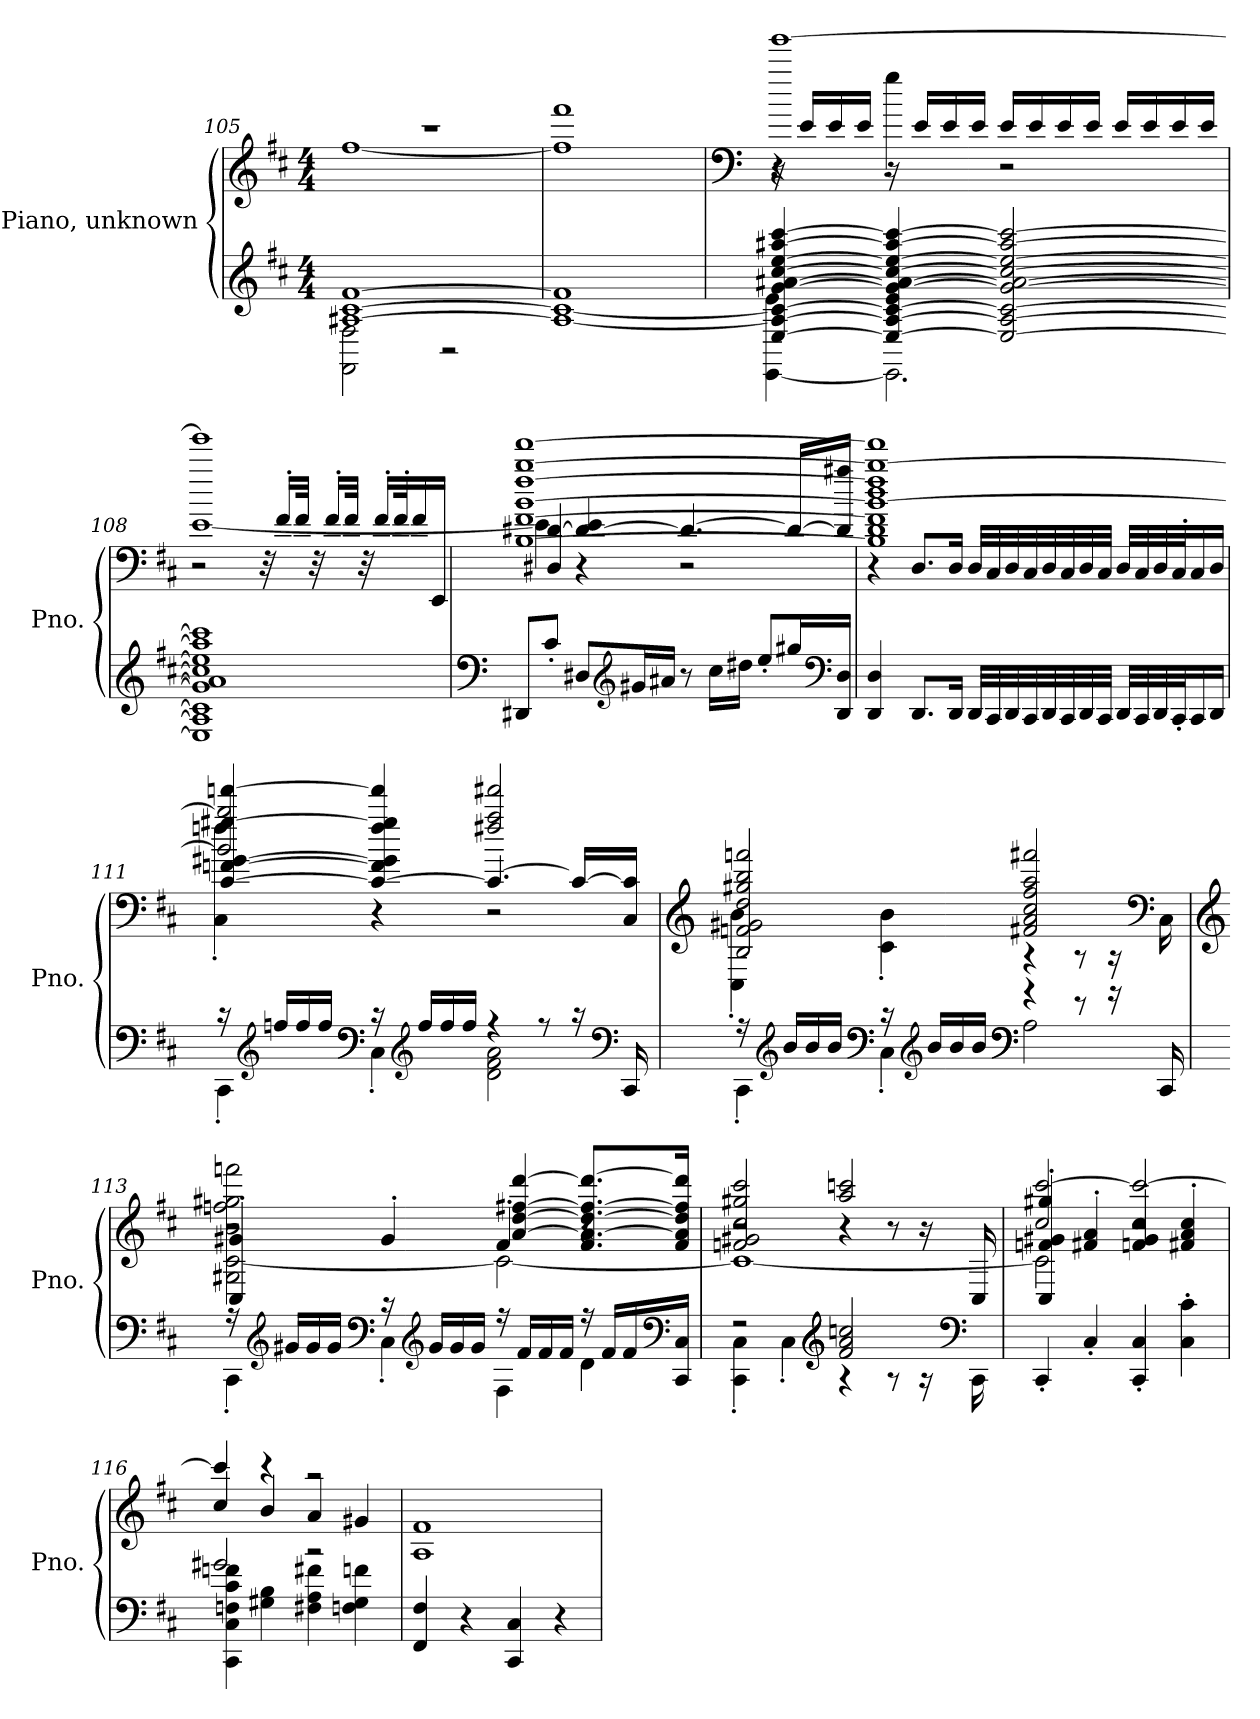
**kern	**kern
*part1	*part1
*staff2	*staff1
*I"Piano, unknown	*
*I'Pno.	*
*clefG2	*clefG2
*k[f#c#]	*k[f#c#]
*M4/4	*M4/4
=105	=105
*^	*^
[1A#X [1c# [1f#	2FF#\ 2F#\	1r	[1ff#
.	2r	.	.
*v	*v	*	*
=106	=106	=106
1A#_ 1c#_ 1f#]	1fff#	1ff#]
*	*v	*v
!!LO:PB:g=z
=107	=107
*	*clefF4
*^	*^
*	*	*	*^
[4E/ 4A#/_ 4c#/_ [4g/ [4a#X/ [4cc#/ [4ee/ [4aa#X/ [4ccc#/	[4EE\ 4e\	[1ggg	4r	16r
.	.	.	.	16e/LL
.	.	.	.	16e/
.	.	.	.	16e/JJ
4E/_ 4A#/_ 4c#/_ 4e/ 4g/_ 4a#/_ 4cc#/_ 4ee/_ 4aa#/_ 4ccc#/_	2.EE\]	.	4gg'\	16r
.	.	.	.	16e/LL
.	.	.	.	16e/
.	.	.	.	16e/JJ
2E/_ 2A#/_ 2c#/_ 2g/_ 2a#/_ 2cc#/_ 2ee/_ 2aa#/_ 2ccc#/_	.	.	2r	16e/LL
.	.	.	.	16e/
.	.	.	.	16e/
.	.	.	.	16e/JJ
.	.	.	.	16e/LL
.	.	.	.	16e/
.	.	.	.	16e/
.	.	.	.	16e/JJ
*v	*v	*	*	*
=108	=108	=108	=108
1E] 1A#] 1c#] 1g] 1a#] 1cc#] 1ee] 1aa#] 1ccc#]	1ggg]	[1e	2r
.	.	.	32r
.	.	.	16f#'/LL
.	.	.	32f#/JJk
.	.	.	32r
.	.	.	16f#'/LL
.	.	.	32f#/JJk
.	.	.	32r
.	.	.	16f#'/LL
.	.	.	32f#'/K
.	.	.	16f#/
.	.	.	16EE/JJ
!!LO:LB:g=z	!!	!!
=109	=109	=109	=109
*clefF4	*	*	*
8DD#X/L	[1B [1f# [1b [1ff# [1bb [1fff#	4e\]	4D#X/ [4d#X/
8c#'/J	.	.	.
8D#X/L	.	4r	4d#/_ 4e/
*clefG2	*	*	*
16g#X/L	.	.	.
16a#X/JJ	.	.	.
8r	.	2r	4.d#/_
16cc#\LL	.	.	.
16dd#X\JJ	.	.	.
8ee'/L	.	.	.
16gg#X/L	.	.	16d#/LL_
*clefF4	*	*	*
16DD#/ 16D#/JJ	.	.	16d#/] 16aa#X/JJ
=110	=110	=110	=110
4DD/ 4D/	1B] 1f#] 1b_ 1ff#] 1bb_ 1fff#]	1d 1dd	4r
8.DD/L	.	.	8.D/L
16DD/Jk	.	.	16D/Jk
32DD/LLL	.	.	32D/LLL
32CC#/	.	.	32C#/
32DD/	.	.	32D/
32CC#/	.	.	32C#/
32DD/	.	.	32D/
32CC#/	.	.	32C#/
32DD/	.	.	32D/
32CC#/JJJ	.	.	32C#/JJJ
32DD/LLL	.	.	32D/LLL
32CC#/	.	.	32C#/
32DD/	.	.	32D/
32CC#'/J	.	.	32C#'/J
16CC#/	.	.	16C#/
16DD/JJ	.	.	16D/JJ
!!LO:LB:g=z	!!	!!
=111	=111	=111	=111
*^	*	*	*
16r	4CC#'\	2b/] 2bb/]	4C#\' 4ffn\'	[4c#/ [4fn/ [4g#X/ [4gg#X/ [4fffn/
*clefG2	*	*	*	*
16ffn/LL	.	.	.	.
16ff/	.	.	.	.
16ff/JJ	.	.	.	.
*clefF4	*	*	*	*
16r	4C#'\	.	4r	4c#/_ 4f/] 4g#/] 4ff/ 4gg#/] 4fff/]
*clefG2	*	*	*	*
16ff/LL	.	.	.	.
16ff/	.	.	.	.
16ff/JJ	.	.	.	.
4r	2d\ 2f#\ 2a\	2ff#X/ 2aa/ 2fff#X/	2r	4.c#/_
8r	.	.	.	.
16r	.	.	.	16c#/LL_
*clefF4	*	*	*	*
16CC#/	.	.	.	16C#/ 16c#/]JJ
*	*	*v	*v	*v
!!LO:LB:g=z
=112	=112	=112
*	*	*clefG2
*	*	*^
16r	4CC#'\	2B/ 2fn/ 2g#X/ 2dd/ 2gg#X/ 2bb/ 2fffn/	4C#\' 4b\'
*clefG2	*	*	*
16b/LL	.	.	.
16b/	.	.	.
16b/JJ	.	.	.
*clefF4	*	*	*
16r	4C#'\	.	4c#\' 4b\'
*clefG2	*	*	*
16b/LL	.	.	.
16b/	.	.	.
16b/JJ	.	.	.
*clefF4	*	*	*
4r	2A\	2f#X/ 2a/ 2cc#/ 2ff#/ 2aa/ 2fff#X/	4r
8r	.	.	8r
16r	.	.	16r
*	*	*clefF4	*
16CC#/	.	.	16C#\
*	*	*v	*v
!!LO:LB:g=z
=113	=113	=113
*	*	*clefG2
*	*	*^
*	*	*	*^
16r	4CC#'\	2r	2G#X\ [2c#\ 2b\ 2ffn\ 2gg#X\ 2fffn\	4C#/' 4g#X/'
*clefG2	*	*	*	*
16g#X/LL	.	.	.	.
16g#/	.	.	.	.
16g#/JJ	.	.	.	.
*clefF4	*	*	*	*
16r	4C#'\	.	.	4g#'/
*clefG2	*	*	*	*
16g#/LL	.	.	.	.
16g#/	.	.	.	.
16g#/JJ	.	.	.	.
16r	4F#\	4f#'/	2c#\_	[4a/ [4dd/ [4ff#X/ [4ddd/
16f#/LL	.	.	.	.
16f#/	.	.	.	.
16f#/JJ	.	.	.	.
16r	4d\	4r	.	8.f#/ 8.a/_ 8.dd/_ 8.ff#/_ 8.ddd/_L
16f#/LL	.	.	.	.
16f#/	.	.	.	.
*clefF4	*	*	*	*
16CC#/ 16C#/JJ	.	.	.	16f#/ 16a/] 16dd/] 16ff#/] 16ddd/]Jk
=114	=114	=114	=114	=114
2r	4CC#\' 4C#\'	2r	1c#_	2fn/ 2g#X/ 2cc#/ 2gg#X/ 2ccc#/
.	4C#'\	.	.	.
*clefG2	*	*	*	*
2f#/ 2a/ 2ccn/	4r	2aa/ 2cccn/	.	4r
.	8r	.	.	8r
.	16r	.	.	16r
*clefF4	*	*	*	*
.	16CC#\	.	.	16C#/
*v	*v	*	*	*
!!LO:LB:g=z	!!	!!
=115	=115	=115	=115
4CC#'/	2cc#/ [2ccc#/	2c#\]	4C#/' 4fn/' 4g#X/' 4gg#X/'
4C#'/	.	.	4f#X/' 4a/'
4CC#/' 4C#/'	2ccc#/_	2r	4fn/' 4g#/' 4cc#/'
4C#\' 4c#\'	.	.	4f#X/' 4a/' 4cc#/'
*	*	*v	*v
=116	=116	=116
*^	*	*
2g#X/	4CC#\ 4C#\ 4Fn\ 4c#\ 4fn\	4ccc#/]	4cc#/
.	4G#X\ 4B\	4r	4b/
2r	4F#X\ 4A\ 4f#X\	2r	4a/
.	4Fn\ 4G#\ 4fn\	.	4g#X/
*v	*v	*	*
*	*v	*v
=117	=117
4FF#/ 4F#/	1A 1f#
4r	.
4CC#/ 4C#/	.
4r	.
=	=
*-	*-
